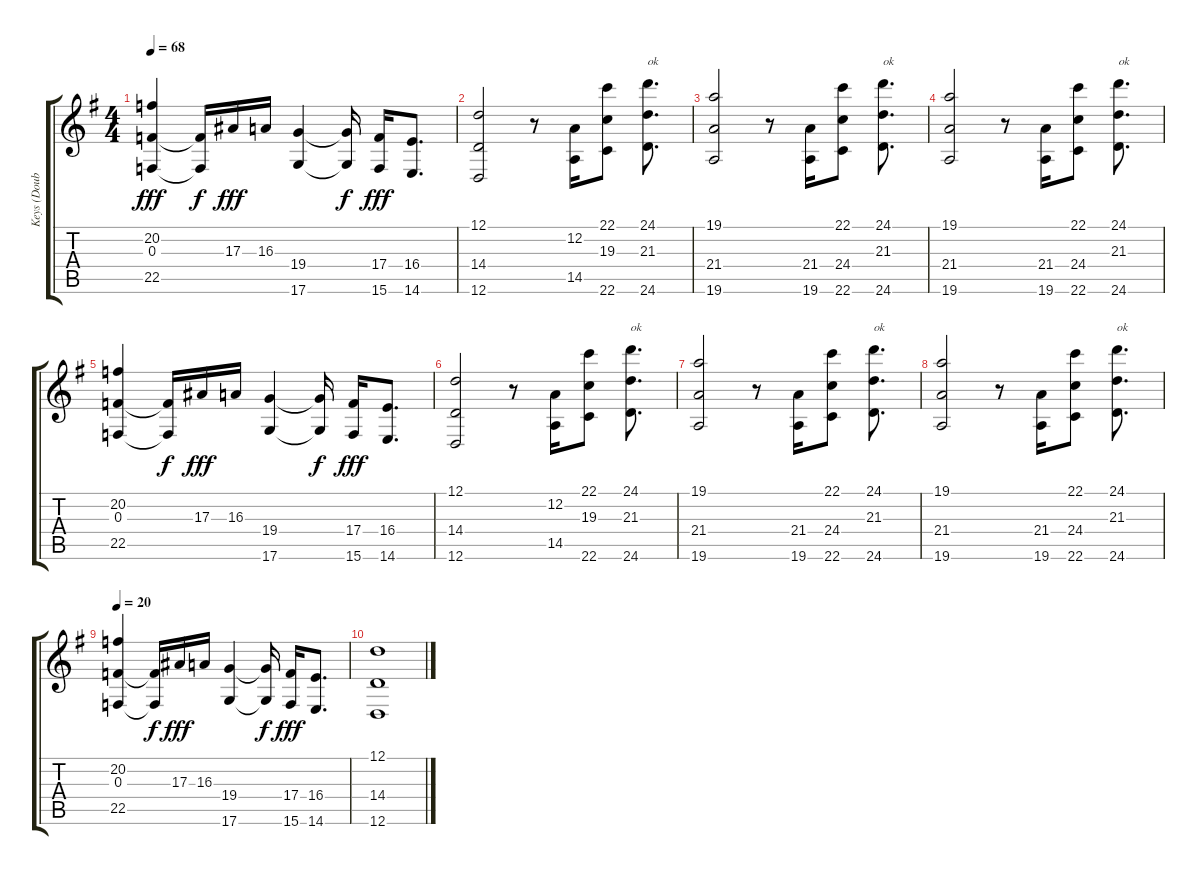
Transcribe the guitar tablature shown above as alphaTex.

\track ("Keys (Doubled -vol)" "Keys (Doub") {instrument acousticgrandpiano}
\staff {score tabs}
\tuning (D4 A3 F3 C3 G2 D2) {hide}
\ts (4 4)
\tempo 68
\clef g2
\ks eminor
(20.2 0.3 22.5).4{dy fff} (0.3{t} 22.5{t}).16{dy f} 17.3.16{dy fff} 16.3.16 (19.4 17.6).4 (19.4{t} 17.6{t}).16{dy f} (17.4 15.6).16{dy fff} (16.4 14.6).8{d} |
(12.1 14.4 12.6).2 r.8 (12.2 14.5).16 (22.1 19.3 22.6).8 (24.1 21.3 24.6).8{d txt "ok"} |
(19.1 21.4 19.6).2 r.8 (21.4 19.6).16 (22.1 24.4 22.6).8 (24.1 21.3 24.6).8{d txt "ok"} |
(19.1 21.4 19.6).2 r.8 (21.4 19.6).16 (22.1 24.4 22.6).8 (24.1 21.3 24.6).8{d txt "ok"} |
(20.2 0.3 22.5).4 (0.3{t} 22.5{t}).16{dy f} 17.3.16{dy fff} 16.3.16 (19.4 17.6).4 (19.4{t} 17.6{t}).16{dy f} (17.4 15.6).16{dy fff} (16.4 14.6).8{d} |
(12.1 14.4 12.6).2 r.8 (12.2 14.5).16 (22.1 19.3 22.6).8 (24.1 21.3 24.6).8{d txt "ok"} |
(19.1 21.4 19.6).2 r.8 (21.4 19.6).16 (22.1 24.4 22.6).8 (24.1 21.3 24.6).8{d txt "ok"} |
(19.1 21.4 19.6).2 r.8 (21.4 19.6).16 (22.1 24.4 22.6).8 (24.1 21.3 24.6).8{d txt "ok"} |
\tempo 20
(20.2 0.3 22.5).4 (0.3{t} 22.5{t}).16{dy f} 17.3.16{dy fff} 16.3.16 (19.4 17.6).4 (19.4{t} 17.6{t}).16{dy f} (17.4 15.6).16{dy fff} (16.4 14.6).8{d} |
(12.1 14.4 12.6).1
